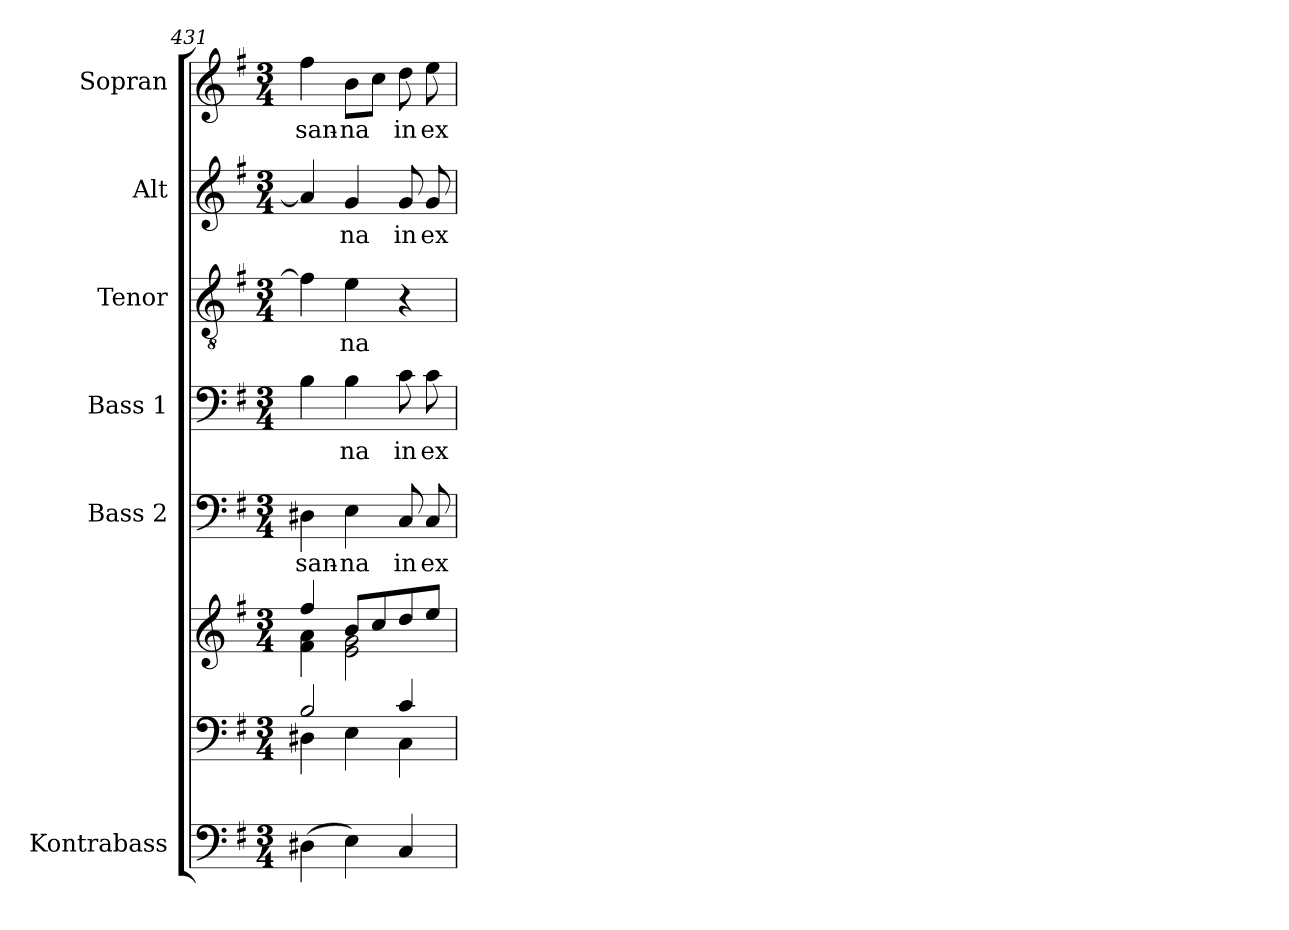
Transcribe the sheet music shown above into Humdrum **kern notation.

**kern	**kern	**kern	**kern	**text	**kern	**text	**kern	**text	**kern	**text	**kern	**text
*part7	*part6	*part6	*part5	*part5	*part4	*part4	*part3	*part3	*part2	*part2	*part1	*part1
*staff8	*staff7	*staff6	*staff5	*staff5	*staff4	*staff4	*staff3	*staff3	*staff2	*staff2	*staff1	*staff1
*I"Kontrabass	*	*	*I"Bass 2	*	*I"Bass 1	*	*I"Tenor	*	*I"Alt	*	*I"Sopran	*
*I'Kb.	*	*	*I'B. 2	*	*I'B. 1	*	*I'T.	*	*I'A.	*	*I'S.	*
*clefF4	*clefF4	*clefG2	*clefF4	*	*clefF4	*	*clefGv2	*	*clefG2	*	*clefG2	*
*ITrd7c12	*	*	*	*	*	*	*	*	*	*	*	*
*k[f#]	*k[f#]	*k[f#]	*k[f#]	*	*k[f#]	*	*k[f#]	*	*k[f#]	*	*k[f#]	*
*G:	*G:	*G:	*G:	*	*G:	*	*G:	*	*G:	*	*G:	*
*M3/4	*M3/4	*M3/4	*M3/4	*	*M3/4	*	*M3/4	*	*M3/4	*	*M3/4	*
=431	=431	=431	=431	=431	=431	=431	=431	=431	=431	=431	=431	=431
*	*^	*^	*	*	*	*	*	*	*	*	*	*
!	!	!	!	!	!	!LO:LY:b	!	!	!	!	!	!	!	!LO:LY:b
(>4DD#X\	2B/	4D#X\	4ff#/	4f#\ 4a\	4D#X\	-san-	4B\	.	4f#\]	.	4a/]	.	4ff#\	-san-
!	!	!	!	!	!	!LO:LY:b	!	!LO:LY:b	!	!LO:LY:b	!	!LO:LY:b	!	!LO:LY:b
4EE\)	.	4E\	8b/L	2e\ 2g\	4E\	-na	4B\	-na	4e\	-na	4g/	-na	8b\L	-na
.	.	.	8cc/	.	.	.	.	.	.	.	.	.	8cc\J	.
!	!	!	!	!	!	!LO:LY:b	!	!LO:LY:b	!	!	!	!LO:LY:b	!	!LO:LY:b
4CC/	4c/	4C\	8dd/	.	8C/	in	8c\	in	4r	.	8g/	in	8dd\	in
!	!	!	!	!	!	!LO:LY:b	!	!LO:LY:b	!	!	!	!LO:LY:b	!	!LO:LY:b
.	.	.	8ee/J	.	8C/	ex-	8c\	ex-	.	.	8g/	ex-	8ee\	ex-
*	*v	*v	*	*	*	*	*	*	*	*	*	*	*	*
*	*	*v	*v	*	*	*	*	*	*	*	*	*	*
=	=	=	=	=	=	=	=	=	=	=	=	=
*-	*-	*-	*-	*-	*-	*-	*-	*-	*-	*-	*-	*-
